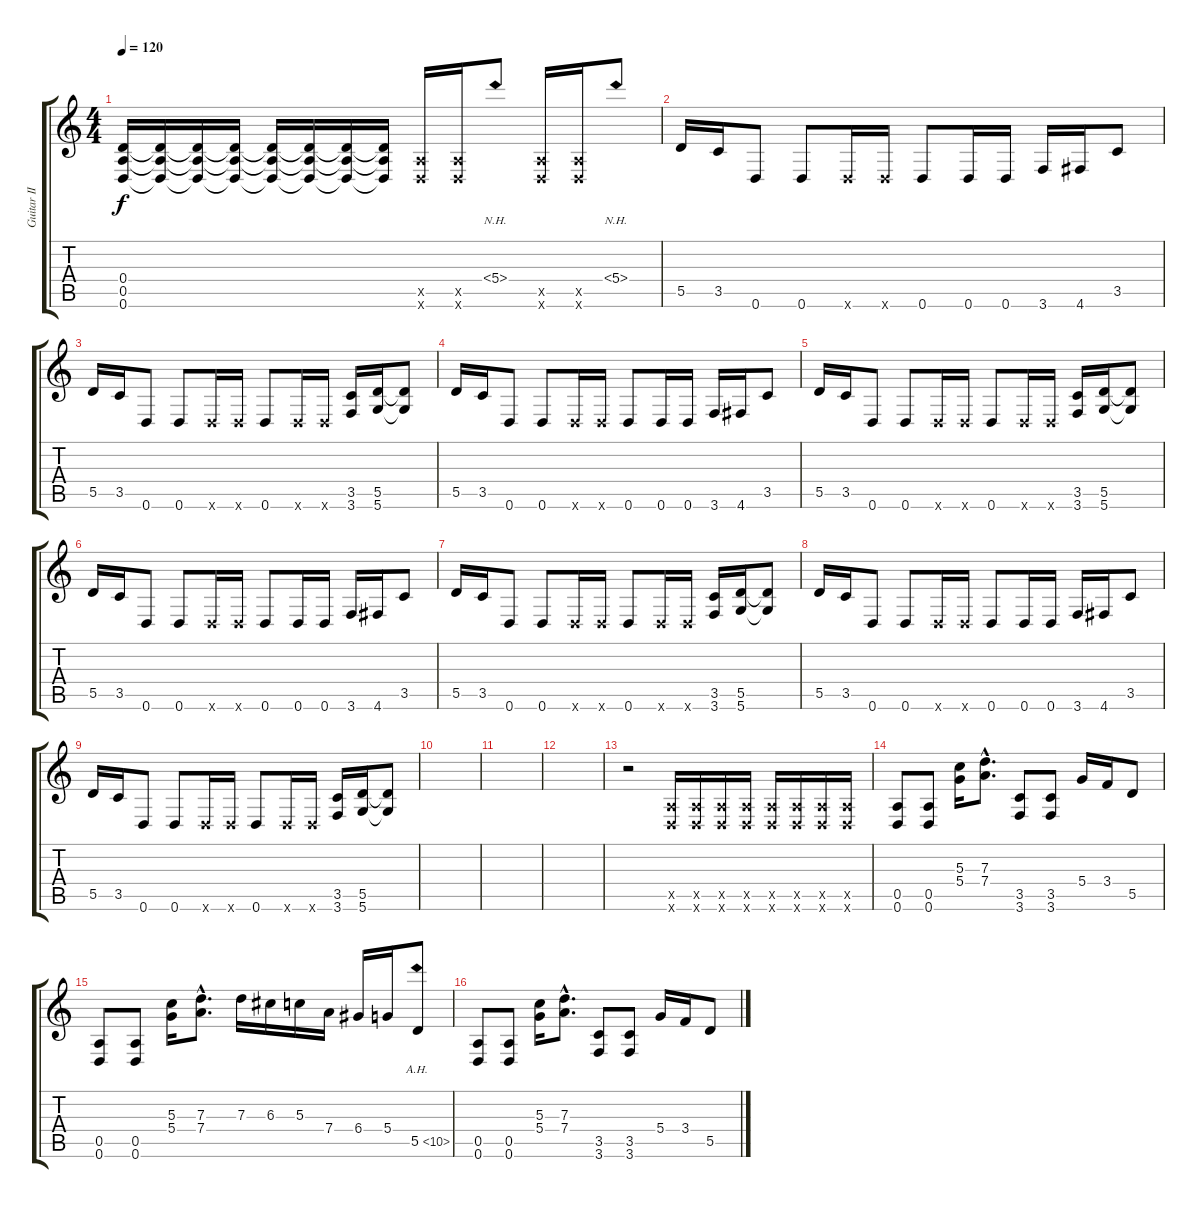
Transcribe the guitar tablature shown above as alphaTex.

\track ("Guitar II" "Guitar II") {instrument overdrivenguitar}
\staff {score tabs}
\tuning (E4 B3 G3 D3 A2 D2) {hide}
\ts (4 4)
\tempo 120
\clef g2
\ks c
(0.4{t} 0.5{t} 0.6{t}).16{dy f} (0.4{t} 0.5{t} 0.6{t}).16 (0.4{t} 0.5{t} 0.6{t}).16 (0.4{t} 0.5{t} 0.6{t}).16 (0.4{t} 0.5{t} 0.6{t}).16 (0.4{t} 0.5{t} 0.6{t}).16 (0.4{t} 0.5{t} 0.6{t}).16 (0.4{t} 0.5{t} 0.6{t}).16 (0.5{x} 0.6{x}).16 (0.5{x} 0.6{x}).16 5.4{nh}.8 (0.5{x} 0.6{x}).16 (0.5{x} 0.6{x}).16 5.4{nh}.8 |
5.5.16 3.5.16 0.6.8 0.6.8 0.6{x}.16 0.6{x}.16 0.6.8 0.6.16 0.6.16 3.6.16 4.6.16 3.5.8 |
5.5.16 3.5.16 0.6.8 0.6.8 0.6{x}.16 0.6{x}.16 0.6.8 0.6{x}.16 0.6{x}.16 (3.5 3.6).16 (5.5 5.6).16 (5.5{t} 5.6{t}).8 |
5.5.16 3.5.16 0.6.8 0.6.8 0.6{x}.16 0.6{x}.16 0.6.8 0.6.16 0.6.16 3.6.16 4.6.16 3.5.8 |
5.5.16 3.5.16 0.6.8 0.6.8 0.6{x}.16 0.6{x}.16 0.6.8 0.6{x}.16 0.6{x}.16 (3.5 3.6).16 (5.5 5.6).16 (5.5{t} 5.6{t}).8 |
5.5.16 3.5.16 0.6.8 0.6.8 0.6{x}.16 0.6{x}.16 0.6.8 0.6.16 0.6.16 3.6.16 4.6.16 3.5.8 |
5.5.16 3.5.16 0.6.8 0.6.8 0.6{x}.16 0.6{x}.16 0.6.8 0.6{x}.16 0.6{x}.16 (3.5 3.6).16 (5.5 5.6).16 (5.5{t} 5.6{t}).8 |
5.5.16 3.5.16 0.6.8 0.6.8 0.6{x}.16 0.6{x}.16 0.6.8 0.6.16 0.6.16 3.6.16 4.6.16 3.5.8 |
5.5.16 3.5.16 0.6.8 0.6.8 0.6{x}.16 0.6{x}.16 0.6.8 0.6{x}.16 0.6{x}.16 (3.5 3.6).16 (5.5 5.6).16 (5.5{t} 5.6{t}).8 |
|
|
|
r.2 (0.5{x} 0.6{x}).16 (0.5{x} 0.6{x}).16 (0.5{x} 0.6{x}).16 (0.5{x} 0.6{x}).16 (0.5{x} 0.6{x}).16 (0.5{x} 0.6{x}).16 (0.5{x} 0.6{x}).16 (0.5{x} 0.6{x}).16 |
(0.5 0.6).8 (0.5 0.6).8 (5.3 5.4).16 (7.3{hac} 7.4{hac}).8{d} (3.5 3.6).8 (3.5 3.6).8 5.4.16 3.4.16 5.5.8 |
(0.5 0.6).8 (0.5 0.6).8 (5.3 5.4).16 (7.3{hac} 7.4{hac}).8{d} 7.3.16 6.3.16 5.3.16 7.4.16 6.4.16 5.4.16 5.5{ah 5}.8 |
(0.5 0.6).8 (0.5 0.6).8 (5.3 5.4).16 (7.3{hac} 7.4{hac}).8{d} (3.5 3.6).8 (3.5 3.6).8 5.4.16 3.4.16 5.5.8
